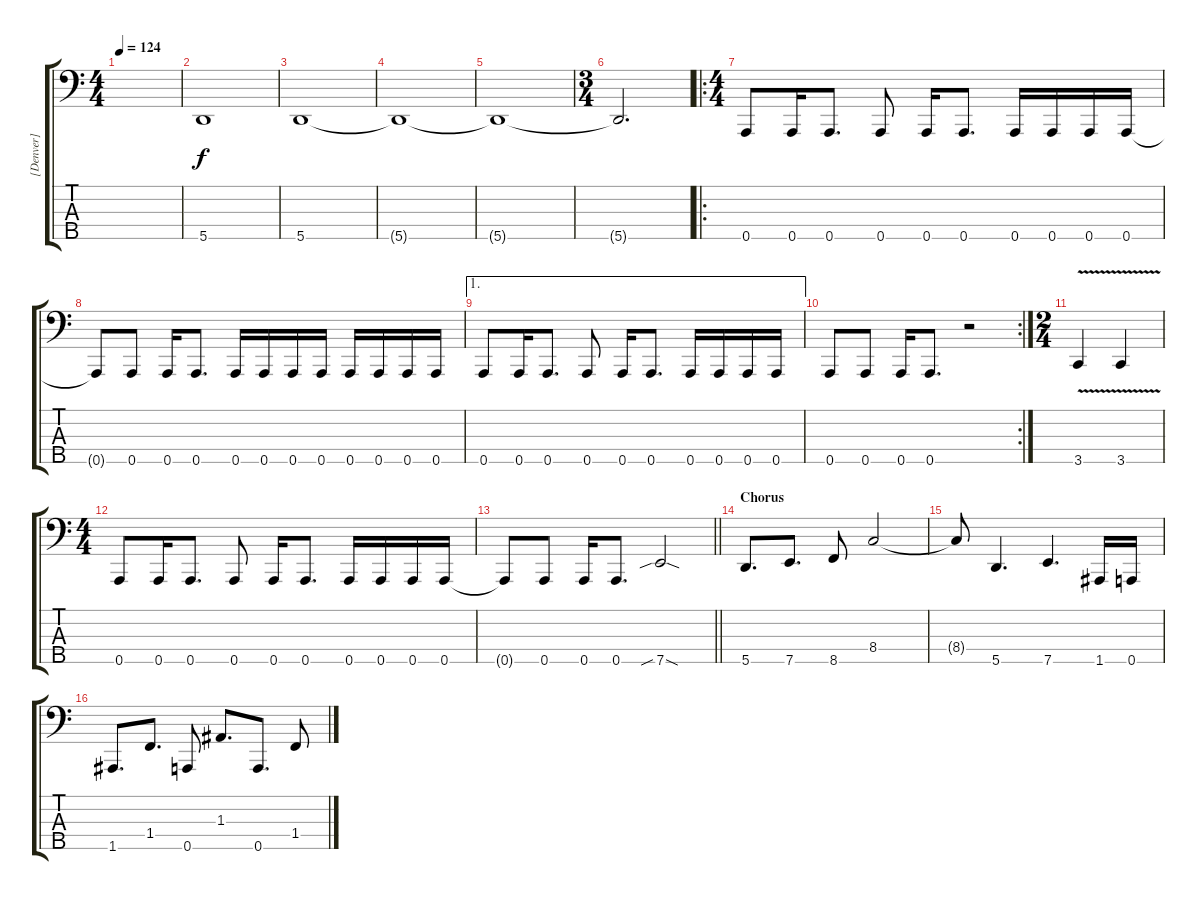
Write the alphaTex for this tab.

\track ("[Denver]" "[Denver]") {solo instrument electricbassfinger}
\staff {score tabs}
\tuning (G2 D2 A1 E1 A0) {hide}
\ts (4 4)
\tempo 124
\clef f4
\ks c
|
5.5{t}.1 |
5.5.1 |
5.5{t}.1 |
5.5{t}.1 |
\ts (3 4)
5.5{t}.2{d} |
\ro
\ts (4 4)
0.5.8 0.5.16 0.5.8{d} 0.5.8 0.5.16 0.5.8{d} 0.5.16 0.5.16 0.5.16 0.5.16 |
0.5{t}.8 0.5.8 0.5.16 0.5.8{d} 0.5.16 0.5.16 0.5.16 0.5.16 0.5.16 0.5.16 0.5.16 0.5.16 |
\ae 1
0.5.8 0.5.16 0.5.8{d} 0.5.8 0.5.16 0.5.8{d} 0.5.16 0.5.16 0.5.16 0.5.16 |
\rc 2
0.5.8 0.5.8 0.5.16 0.5.8{d} r.2 |
\ts (2 4)
3.5{v}.4 3.5{v}.4 |
\ts (4 4)
0.5.8 0.5.16 0.5.8{d} 0.5.8 0.5.16 0.5.8{d} 0.5.16 0.5.16 0.5.16 0.5.16 |
\barLineRight lightlight
0.5{t}.8 0.5.8 0.5.16 0.5.8{d} 7.5{sib sod}.2 |
\section ("" "Chorus")
5.5.8{d} 7.5.8{d} 8.5.8 8.4.2 |
8.4{t}.8 5.5.4{d} 7.5.4{d} 1.5.16 0.5.16 |
1.5.8{d} 1.4.8{d} 0.5.8 1.3.8{d} 0.5.8{d} 1.4.8
